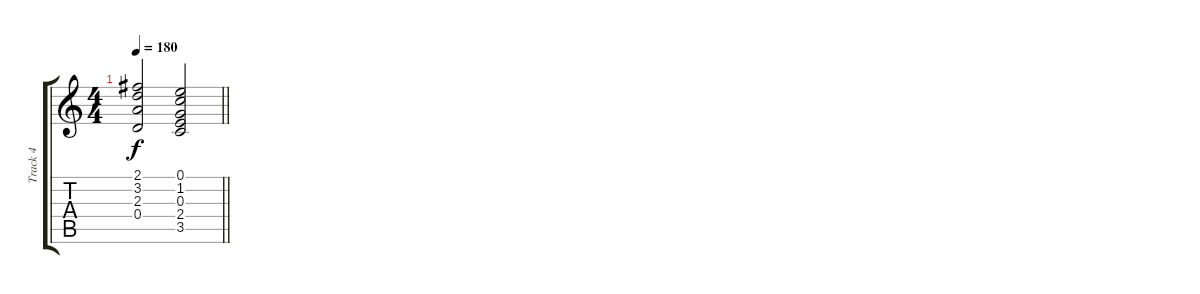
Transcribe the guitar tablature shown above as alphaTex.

\track ("Track 4" "Track 4") {instrument overdrivenguitar}
\staff {score tabs}
\tuning (E4 B3 G3 D3 A2 E2) {hide}
\ts (4 4)
\tempo 180
\clef g2
\barLineRight lightlight
\ks c
(2.1{t} 3.2{t} 2.3{t} 0.4{t}).2{dy f} (0.1 1.2 0.3 2.4 3.5).2
